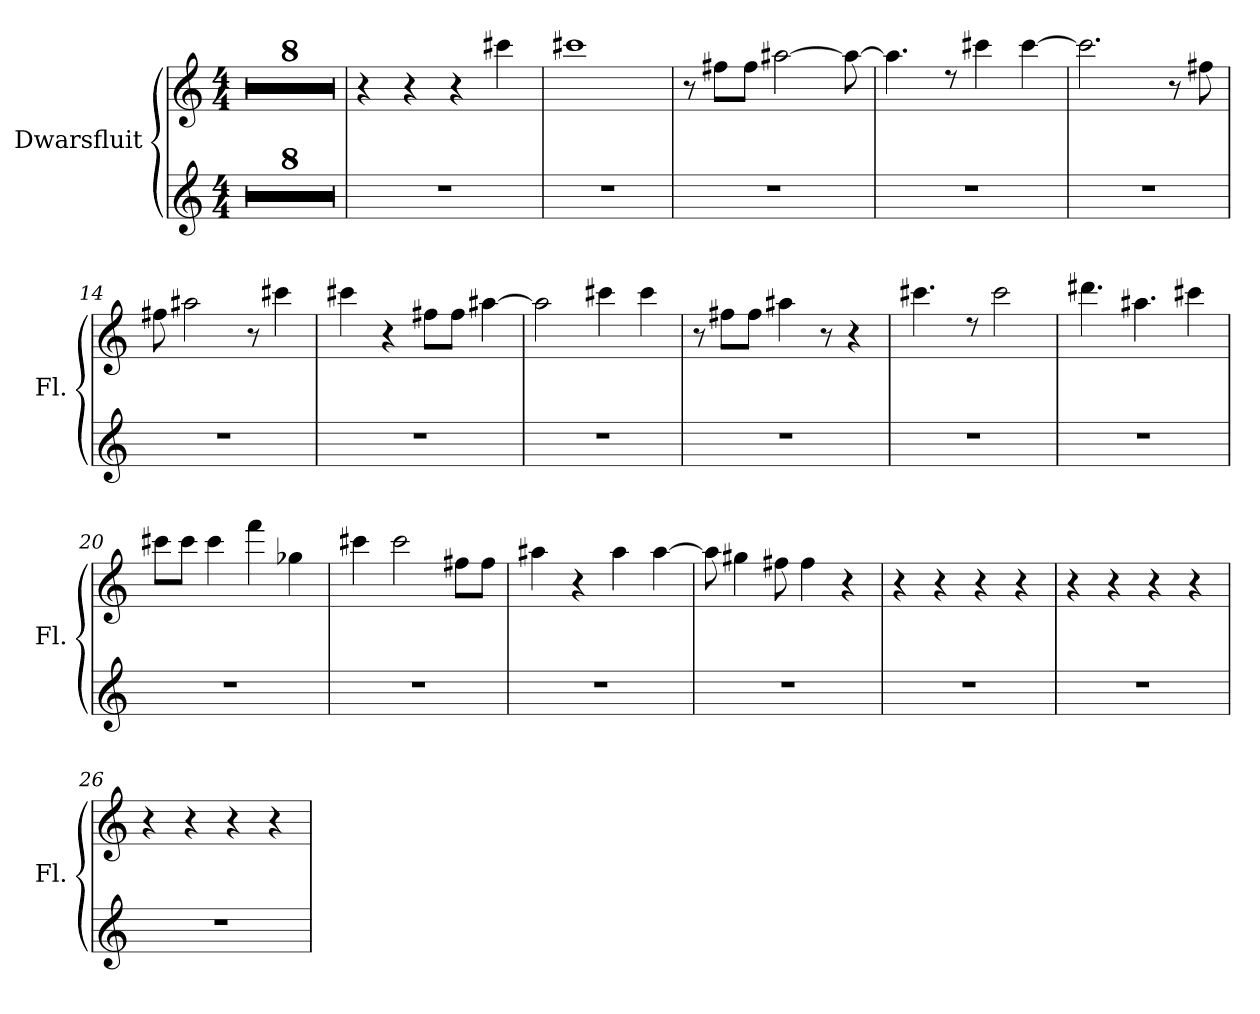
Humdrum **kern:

**kern	**kern
*part2	*part1
*staff2	*staff1
*I"Dwarsfluit	*I"Dwarsfluit
*I'Fl.	*I'Fl.
*clefG2	*clefG2
*k[]	*k[]
*M4/4	*M4/4
=1	=1
1r	1r
=2	=2
1r	1r
=3	=3
1r	1r
=4	=4
1r	1r
=5	=5
1r	1r
=6	=6
1r	1r
=7	=7
1r	1r
=8	=8
1r	1r
=9	=9
1r	4r
.	4r
.	4r
.	4ccc#X\
=10	=10
1r	1ccc#X
=11	=11
1r	8r
.	8ff#X\L
.	8ff#\J
.	[2aa#X\
.	8aa#\_
!!LO:LB:g=z
=12	=12
1r	4.aa#\]
.	8rdd
.	4ccc#X\
.	[4ccc#\
=13	=13
1r	2.ccc#\]
.	8r
.	8ff#X\
=14	=14
1r	8ff#X\
.	2aa#X\
.	8r
.	4ccc#X\
=15	=15
1r	4ccc#X\
.	4r
.	8ff#X\L
.	8ff#\J
.	[4aa#X\
=16	=16
1r	2aa#\]
.	4ccc#X\
.	4ccc#\
=17	=17
1r	8r
.	8ff#X\L
.	8ff#\J
.	4aa#X\
.	8r
.	4r
=18	=18
1r	4.ccc#X\
.	8rdd
.	2ccc#\
!!LO:LB:g=z
=19	=19
1r	4.ddd#X\
.	4.aa#X\
.	4ccc#X\
=20	=20
1r	8ccc#X\L
.	8ccc#\J
.	4ccc#\
.	4fff\
.	4gg-X\
=21	=21
1r	4ccc#X\
.	2ccc#\
.	8ff#X\L
.	8ff#\J
=22	=22
1r	4aa#X\
.	4r
.	4aa#\
.	[4aa#\
=23	=23
1r	8aa#\]
.	4gg#X\
.	8ff#X\
.	4ff#\
.	4r
=24	=24
1r	4r
.	4r
.	4r
.	4r
=25	=25
1r	4r
.	4r
.	4r
.	4r
!!LO:LB:g=z
=26	=26
1r	4r
.	4r
.	4r
.	4r
=	=
*-	*-
